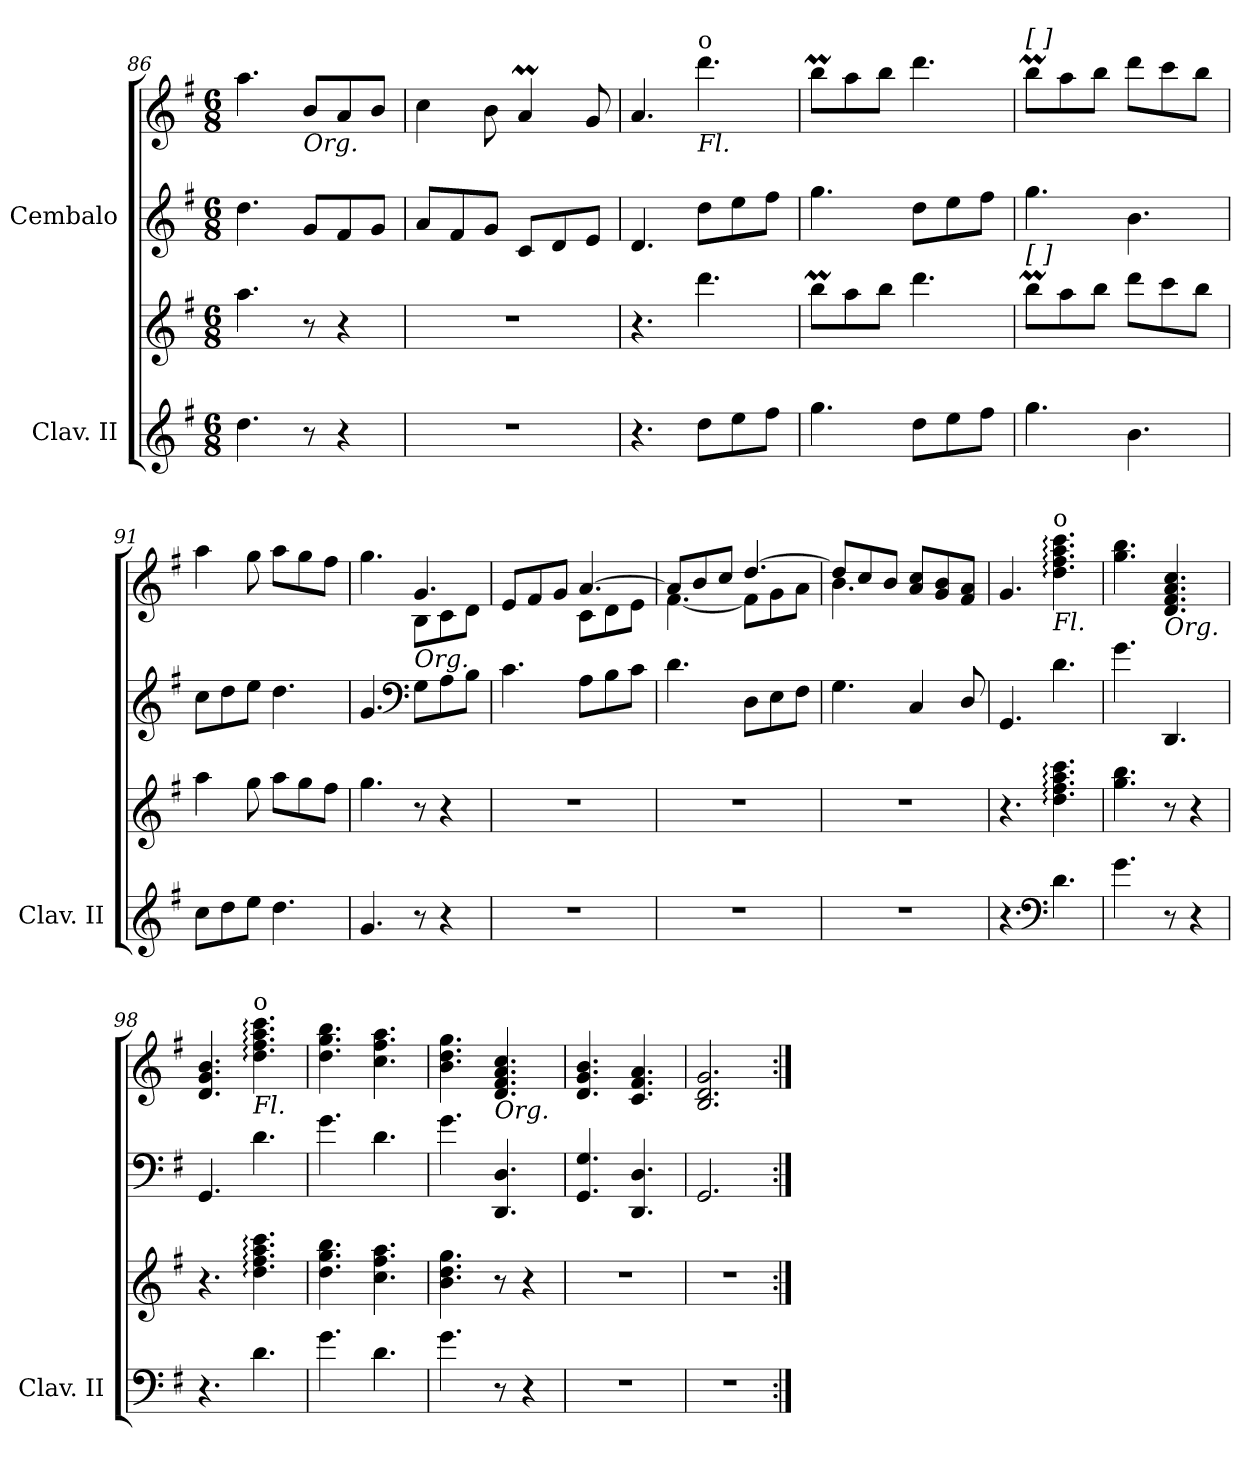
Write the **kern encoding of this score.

**kern	**kern	**kern	**kern
*part2	*part2	*part1	*part1
*staff4	*staff3	*staff2	*staff1
*I"Clav. II	*	*I"Cembalo	*
*I'Clav. II	*	*	*
*clefG2	*clefG2	*clefG2	*clefG2
*k[f#]	*k[f#]	*k[f#]	*k[f#]
*M6/8	*M6/8	*M6/8	*M6/8
=86	=86	=86	=86
4.dd\	4.aa\	4.dd\	4.aa\
!	!	!	!LO:TX:b:i:t=Org.
8r	8r	8g/L	8b/L
4r	4r	8f#/	8a/
.	.	8g/J	8b/J
=87	=87	=87	=87
2.r	2.r	8a/L	4cc\
.	.	8f#/	.
.	.	8g/J	8b\
.	.	8c/L	4aM/
.	.	8d/	.
.	.	8e/J	8g/
!!LO:LB:g=z
=88	=88	=88	=88
4.r	4.r	4.d/	4.a/
!	!	!	!LO:TX:b:i:t=Fl.
!	!	!	!LO:TX:t=o
8dd\L	4.ddd\	8dd\L	4.ddd\
8ee\	.	8ee\	.
8ff#\J	.	8ff#\J	.
=89	=89	=89	=89
4.gg\	8bbm\L	4.gg\	8bbm\L
.	8aa\	.	8aa\
.	8bb\J	.	8bb\J
8dd\L	4.ddd\	8dd\L	4.ddd\
8ee\	.	8ee\	.
8ff#\J	.	8ff#\J	.
=90	=90	=90	=90
!	!	!	!LO:TX:a:t=[    ]
!	!LO:TX:a:t=[    ]	!	!
4.gg\	8bbm\L	4.gg\	8bbm\L
.	8aa\	.	8aa\
.	8bb\J	.	8bb\J
4.b\	8ddd\L	4.b\	8ddd\L
.	8ccc\	.	8ccc\
.	8bb\J	.	8bb\J
=91	=91	=91	=91
8cc\L	4aa\	8cc\L	4aa\
8dd\	.	8dd\	.
8ee\J	8gg\	8ee\J	8gg\
4.dd\	8aa\L	4.dd\	8aa\L
.	8gg\	.	8gg\
.	8ff#\J	.	8ff#\J
=92	=92	=92	=92
*	*	*	*^
4.g/	4.gg\	4.g/	4.gg\	4.ryy
*	*	*clefF4	*	*
!	!	!	!LO:TX:b:i:t=Org.	!
8r	8r	8G\L	4.g/	8B\L
4r	4r	8A\	.	8c\
.	.	8B\J	.	8d\J
!!LO:LB:g=z	!!
=93	=93	=93	=93	=93
2.r	2.r	4.c\	8e/L	4.ryy
.	.	.	8f#/	.
.	.	.	8g/J	.
.	.	8A\L	[4.a/	8c\L
.	.	8B\	.	8d\
.	.	8c\J	.	8e\J
=94	=94	=94	=94	=94
2.r	2.r	4.d\	8a/L]	[4.f#\
.	.	.	8b/	.
.	.	.	8cc/J	.
.	.	8D\L	[4.dd/	8f#\L]
.	.	8E\	.	8g\
.	.	8F#\J	.	8a\J
=95	=95	=95	=95	=95
2.r	2.r	4.G\	8dd/L]	4.b\
.	.	.	8cc/	.
.	.	.	8b/J	.
.	.	4C/	8a/ 8cc/L	4.ryy
.	.	.	8g/ 8b/	.
.	.	8D/	8f#/ 8a/J	.
*	*	*	*v	*v
=96	=96	=96	=96
4.r	4.r	4.GG/	4.g/
*clefF4	*	*	*
!	!	!	!LO:TX:b:i:t=Fl.
!	!	!	!LO:TX:t=o
4.d\	4.dd\: 4.ff#\: 4.aa\: 4.ccc\:	4.d\	4.dd\: 4.ff#\: 4.aa\: 4.ccc\:
!!LO:LB:g=z
=97	=97	=97	=97
4.g\	4.gg\ 4.bb\	4.g\	4.gg\ 4.bb\
!	!	!	!LO:TX:b:i:t=Org.
8r	8r	4.DD/	4.d/ 4.f#/ 4.a/ 4.cc/
4r	4r	.	.
=98	=98	=98	=98
4.r	4.r	4.GG/	4.d/ 4.g/ 4.b/
!	!	!	!LO:TX:b:i:t=Fl.
!	!	!	!LO:TX:t=o
4.d\	4.dd\: 4.ff#\: 4.aa\: 4.ccc\:	4.d\	4.dd\: 4.ff#\: 4.aa\: 4.ccc\:
=99	=99	=99	=99
4.g\	4.dd\ 4.gg\ 4.bb\	4.g\	4.dd\ 4.gg\ 4.bb\
4.d\	4.cc\ 4.ff#\ 4.aa\	4.d\	4.cc\ 4.ff#\ 4.aa\
=100	=100	=100	=100
4.g\	4.b\ 4.dd\ 4.gg\	4.g\	4.b\ 4.dd\ 4.gg\
!	!	!	!LO:TX:b:i:t=Org.
8r	8r	4.DD/ 4.D/	4.d/ 4.f#/ 4.a/ 4.cc/
4r	4r	.	.
=101	=101	=101	=101
2.r	2.r	4.GG/ 4.G/	4.d/ 4.g/ 4.b/
.	.	4.DD/ 4.D/	4.c/ 4.f#/ 4.a/
=102	=102	=102	=102
2.r	2.r	2.GG/	2.B/ 2.d/ 2.g/
=:|!	=:|!	=:|!	=:|!
*-	*-	*-	*-
